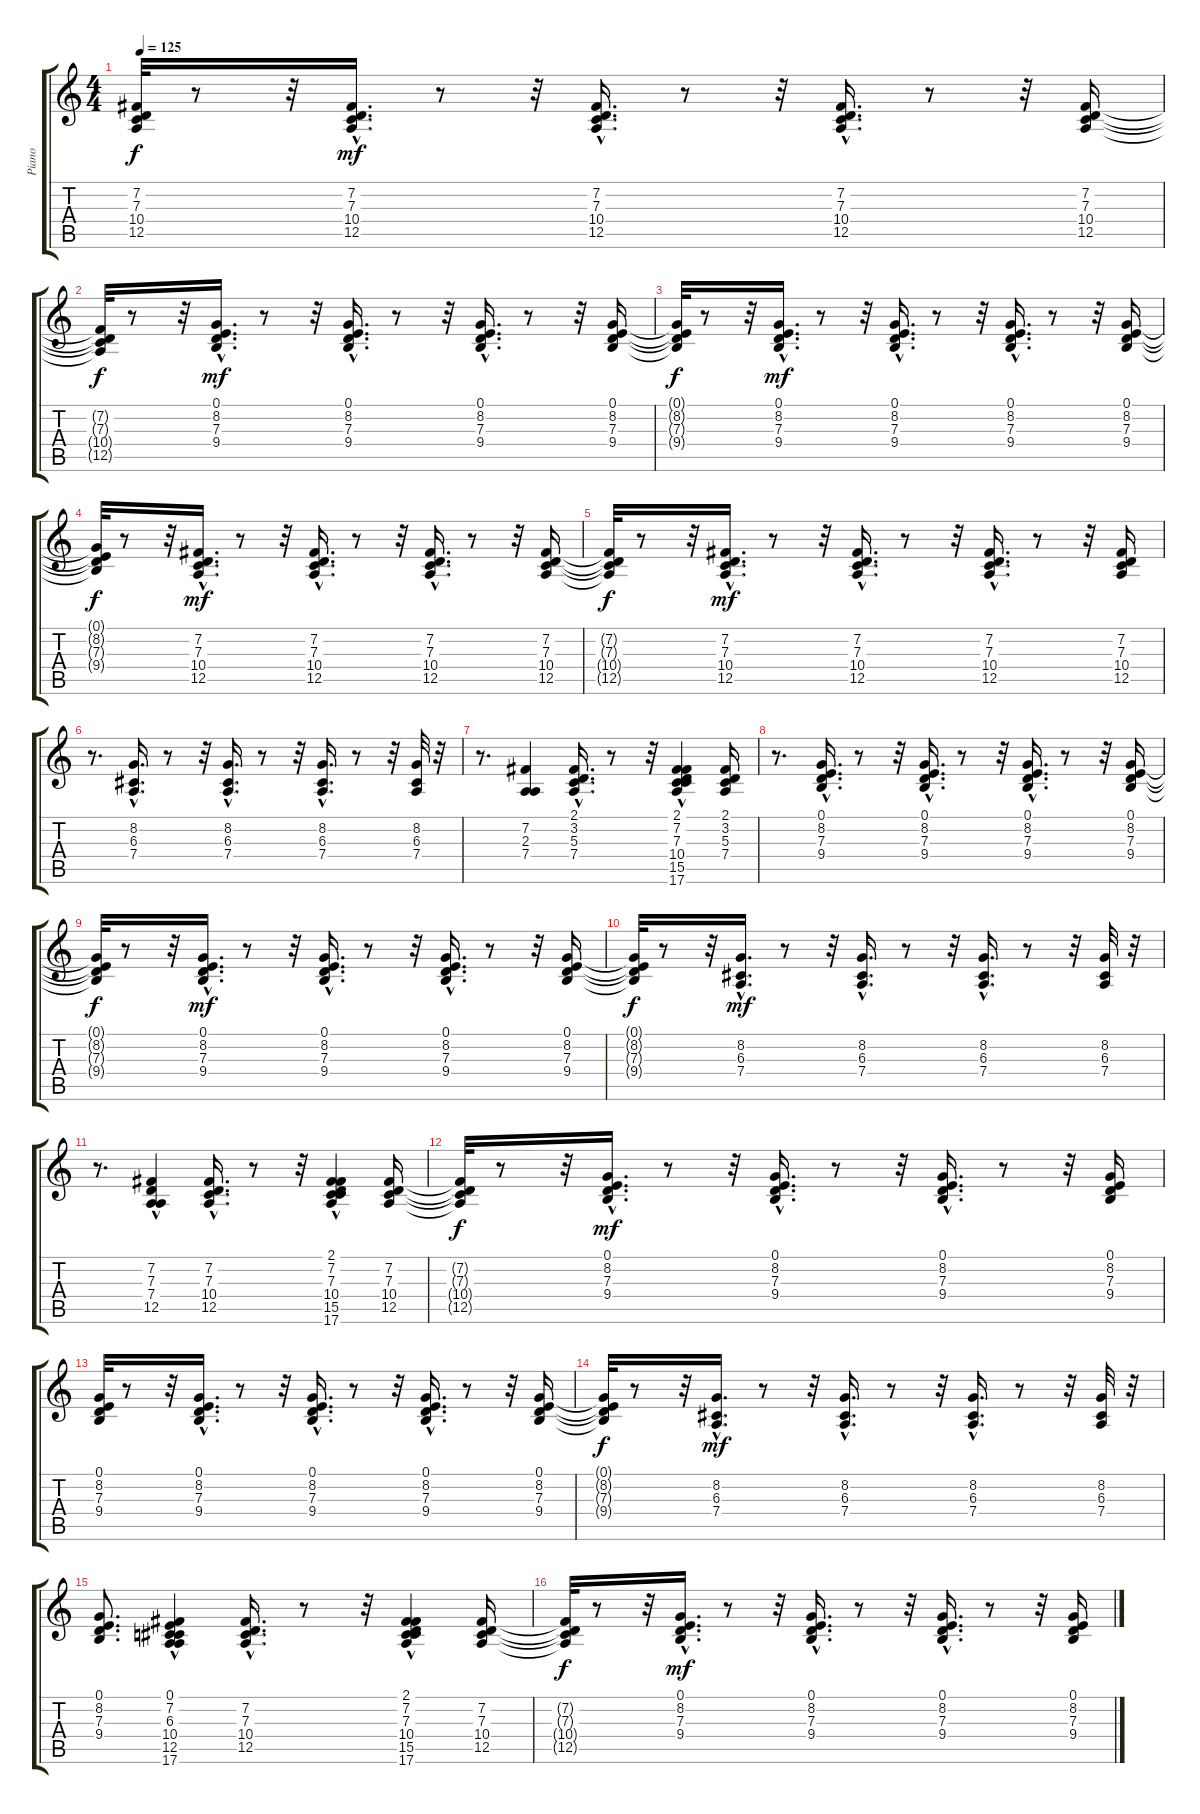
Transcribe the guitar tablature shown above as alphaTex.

\track ("Piano" "Piano") {instrument acousticgrandpiano}
\staff {score tabs}
\tuning (E4 B3 G3 D3 A2 E2) {hide}
\ts (4 4)
\tempo 125
\clef g2
\ks c
(7.2{t} 7.3{t} 10.4{t} 12.5{t}).32{dy f} r.8 r.32 (7.2{hac} 7.3{hac} 10.4{hac} 12.5{hac}).16{d dy mf} r.8 r.32 (7.2{hac} 7.3{hac} 10.4{hac} 12.5{hac}).16{d} r.8 r.32 (7.2{hac} 7.3{hac} 10.4{hac} 12.5{hac}).16{d} r.8 r.32 (7.2 7.3 10.4 12.5).16 |
(7.2{t} 7.3{t} 10.4{t} 12.5{t}).32{dy f} r.8 r.32 (0.1{hac} 8.2{hac} 7.3{hac} 9.4{hac}).16{d dy mf} r.8 r.32 (0.1{hac} 8.2{hac} 7.3{hac} 9.4{hac}).16{d} r.8 r.32 (0.1{hac} 8.2{hac} 7.3{hac} 9.4{hac}).16{d} r.8 r.32 (0.1 8.2 7.3 9.4).16 |
(0.1{t} 8.2{t} 7.3{t} 9.4{t}).32{dy f} r.8 r.32 (0.1{hac} 8.2{hac} 7.3{hac} 9.4{hac}).16{d dy mf} r.8 r.32 (0.1{hac} 8.2{hac} 7.3{hac} 9.4{hac}).16{d} r.8 r.32 (0.1{hac} 8.2{hac} 7.3{hac} 9.4{hac}).16{d} r.8 r.32 (0.1 8.2 7.3 9.4).16 |
(0.1{t} 8.2{t} 7.3{t} 9.4{t}).32{dy f} r.8 r.32 (7.2{hac} 7.3{hac} 10.4{hac} 12.5{hac}).16{d dy mf} r.8 r.32 (7.2{hac} 7.3{hac} 10.4{hac} 12.5{hac}).16{d} r.8 r.32 (7.2{hac} 7.3{hac} 10.4{hac} 12.5{hac}).16{d} r.8 r.32 (7.2 7.3 10.4 12.5).16 |
(7.2{t} 7.3{t} 10.4{t} 12.5{t}).32{dy f} r.8 r.32 (7.2{hac} 7.3{hac} 10.4{hac} 12.5{hac}).16{d dy mf} r.8 r.32 (7.2{hac} 7.3{hac} 10.4{hac} 12.5{hac}).16{d} r.8 r.32 (7.2{hac} 7.3{hac} 10.4{hac} 12.5{hac}).16{d} r.8 r.32 (7.2 7.3 10.4 12.5).16 |
r.8{d} (8.2{hac} 6.3{hac} 7.4{hac}).16{d} r.8 r.32 (8.2{hac} 6.3{hac} 7.4{hac}).16{d} r.8 r.32 (8.2{hac} 6.3{hac} 7.4{hac}).16{d} r.8 r.32 (8.2 6.3 7.4).32 r.32 |
r.8{d} (7.2 2.3 7.4).4 (2.1{hac} 3.2{hac} 5.3{hac} 7.4{hac}).16{d} r.8 r.32 (2.1 7.2 7.3{hac} 10.4 15.5 17.6).4 (2.1 3.2 5.3 7.4).16 |
r.8{d} (0.1{hac} 8.2{hac} 7.3{hac} 9.4{hac}).16{d} r.8 r.32 (0.1{hac} 8.2{hac} 7.3{hac} 9.4{hac}).16{d} r.8 r.32 (0.1{hac} 8.2{hac} 7.3{hac} 9.4{hac}).16{d} r.8 r.32 (0.1 8.2 7.3 9.4).16 |
(0.1{t} 8.2{t} 7.3{t} 9.4{t}).32{dy f} r.8 r.32 (0.1{hac} 8.2{hac} 7.3{hac} 9.4{hac}).16{d dy mf} r.8 r.32 (0.1{hac} 8.2{hac} 7.3{hac} 9.4{hac}).16{d} r.8 r.32 (0.1{hac} 8.2{hac} 7.3{hac} 9.4{hac}).16{d} r.8 r.32 (0.1 8.2 7.3 9.4).16 |
(0.1{t} 8.2{t} 7.3{t} 9.4{t}).32{dy f} r.8 r.32 (8.2{hac} 6.3{hac} 7.4{hac}).16{d dy mf} r.8 r.32 (8.2{hac} 6.3{hac} 7.4{hac}).16{d} r.8 r.32 (8.2{hac} 6.3{hac} 7.4{hac}).16{d} r.8 r.32 (8.2 6.3 7.4).32 r.32 |
r.8{d} (7.2 7.3{hac} 7.4 12.5).4 (7.2{hac} 7.3{hac} 10.4{hac} 12.5{hac}).16{d} r.8 r.32 (2.1 7.2 7.3{hac} 10.4 15.5 17.6).4 (7.2 7.3 10.4 12.5).16 |
(7.2{t} 7.3{t} 10.4{t} 12.5{t}).32{dy f} r.8 r.32 (0.1{hac} 8.2{hac} 7.3{hac} 9.4{hac}).16{d dy mf} r.8 r.32 (0.1{hac} 8.2{hac} 7.3{hac} 9.4{hac}).16{d} r.8 r.32 (0.1{hac} 8.2{hac} 7.3{hac} 9.4{hac}).16{d} r.8 r.32 (0.1 8.2 7.3 9.4).16 |
(0.1 8.2 7.3 9.4).32 r.8 r.32 (0.1{hac} 8.2{hac} 7.3{hac} 9.4{hac}).16{d} r.8 r.32 (0.1{hac} 8.2{hac} 7.3{hac} 9.4{hac}).16{d} r.8 r.32 (0.1{hac} 8.2{hac} 7.3{hac} 9.4{hac}).16{d} r.8 r.32 (0.1 8.2 7.3 9.4).16 |
(0.1{t} 8.2{t} 7.3{t} 9.4{t}).32{dy f} r.8 r.32 (8.2{hac} 6.3{hac} 7.4{hac}).16{d dy mf} r.8 r.32 (8.2{hac} 6.3{hac} 7.4{hac}).16{d} r.8 r.32 (8.2{hac} 6.3{hac} 7.4{hac}).16{d} r.8 r.32 (8.2 6.3 7.4).32 r.32 |
(0.1 8.2 7.3 9.4).8{d} (0.1{hac} 7.2 6.3{hac} 10.4 12.5 17.6).4 (7.2{hac} 7.3{hac} 10.4{hac} 12.5{hac}).16{d} r.8 r.32 (2.1 7.2 7.3{hac} 10.4 15.5 17.6).4 (7.2 7.3 10.4 12.5).16 |
(7.2{t} 7.3{t} 10.4{t} 12.5{t}).32{dy f} r.8 r.32 (0.1{hac} 8.2{hac} 7.3{hac} 9.4{hac}).16{d dy mf} r.8 r.32 (0.1{hac} 8.2{hac} 7.3{hac} 9.4{hac}).16{d} r.8 r.32 (0.1{hac} 8.2{hac} 7.3{hac} 9.4{hac}).16{d} r.8 r.32 (0.1 8.2 7.3 9.4).16
